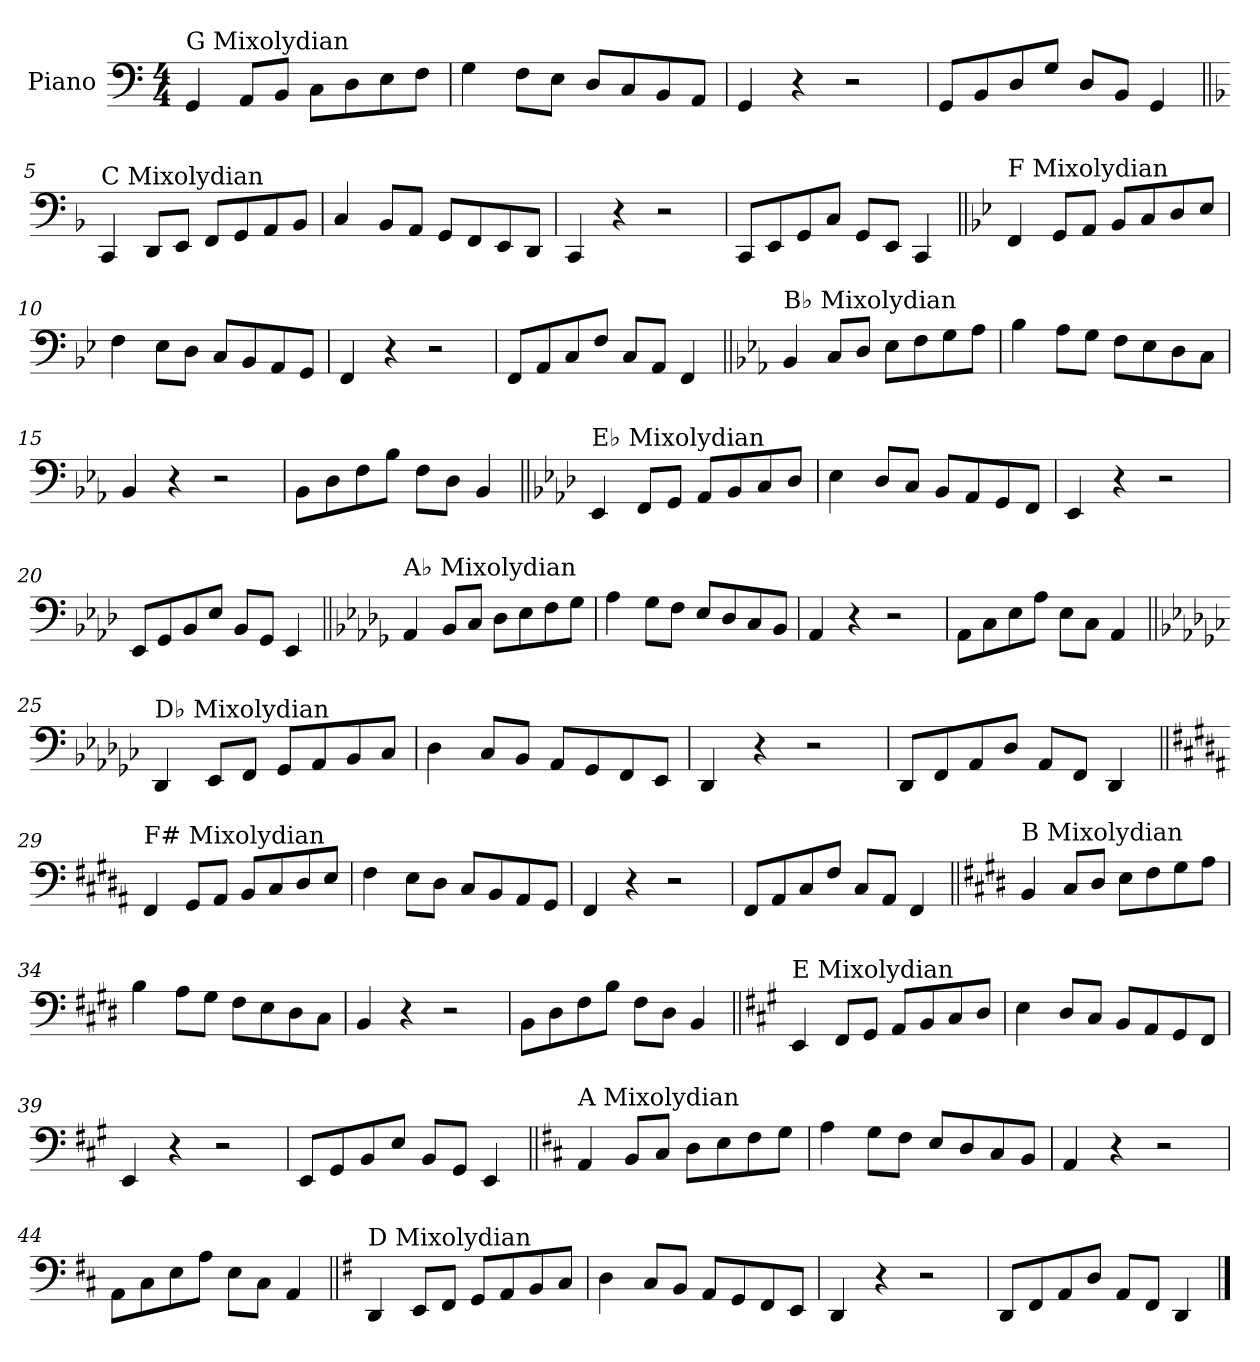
**kern
*part1
*staff1
*I"Piano
*I'Pno.
*clefF4
*k[]
*M4/4
=1
!LO:TX:a:t=G Mixolydian
4GG/
8AA/L
8BB/J
8C\L
8D\
8E\
8F\J
=2
4G\
8F\L
8E\J
8D/L
8C/
8BB/
8AA/J
=3
4GG/
4r
2r
=4
8GG/L
8BB/
8D/
8G/J
8D/L
8BB/J
4GG/
!!LO:LB:g=z
=5||
*k[b-]
!LO:TX:a:t=C Mixolydian
4CC/
8DD/L
8EE/J
8FF/L
8GG/
8AA/
8BB-/J
=6
4C/
8BB-/L
8AA/J
8GG/L
8FF/
8EE/
8DD/J
=7
4CC/
4r
2r
=8
8CC/L
8EE/
8GG/
8C/J
8GG/L
8EE/J
4CC/
!!LO:LB:g=z
=9||
*k[b-e-]
!LO:TX:a:t=F Mixolydian
4FF/
8GG/L
8AA/J
8BB-/L
8C/
8D/
8E-/J
=10
4F\
8E-\L
8D\J
8C/L
8BB-/
8AA/
8GG/J
=11
4FF/
4r
2r
=12
8FF/L
8AA/
8C/
8F/J
8C/L
8AA/J
4FF/
!!LO:LB:g=z
=13||
*k[b-e-a-]
!LO:TX:a:t=B♭ Mixolydian
4BB-/
8C/L
8D/J
8E-\L
8F\
8G\
8A-\J
=14
4B-\
8A-\L
8G\J
8F\L
8E-\
8D\
8C\J
=15
4BB-/
4r
2r
=16
8BB-\L
8D\
8F\
8B-\J
8F\L
8D\J
4BB-/
!!LO:LB:g=z
=17||
*k[b-e-a-d-]
!LO:TX:a:t=E♭ Mixolydian
4EE-/
8FF/L
8GG/J
8AA-/L
8BB-/
8C/
8D-/J
=18
4E-\
8D-/L
8C/J
8BB-/L
8AA-/
8GG/
8FF/J
=19
4EE-/
4r
2r
=20
8EE-/L
8GG/
8BB-/
8E-/J
8BB-/L
8GG/J
4EE-/
!!LO:LB:g=z
=21||
*k[b-e-a-d-g-]
!LO:TX:a:t=A♭ Mixolydian
4AA-/
8BB-/L
8C/J
8D-\L
8E-\
8F\
8G-\J
=22
4A-\
8G-\L
8F\J
8E-/L
8D-/
8C/
8BB-/J
=23
4AA-/
4r
2r
=24
8AA-\L
8C\
8E-\
8A-\J
8E-\L
8C\J
4AA-/
!!LO:LB:g=z
=25||
*k[b-e-a-d-g-c-]
!LO:TX:a:t=D♭ Mixolydian
4DD-/
8EE-/L
8FF/J
8GG-/L
8AA-/
8BB-/
8C-/J
=26
4D-\
8C-/L
8BB-/J
8AA-/L
8GG-/
8FF/
8EE-/J
=27
4DD-/
4r
2r
=28
8DD-/L
8FF/
8AA-/
8D-/J
8AA-/L
8FF/J
4DD-/
!!LO:LB:g=z
=29||
*k[f#c#g#d#a#]
!LO:TX:a:t=F# Mixolydian
4FF#/
8GG#/L
8AA#/J
8BB/L
8C#/
8D#/
8E/J
=30
4F#\
8E\L
8D#\J
8C#/L
8BB/
8AA#/
8GG#/J
=31
4FF#/
4r
2r
=32
8FF#/L
8AA#/
8C#/
8F#/J
8C#/L
8AA#/J
4FF#/
!!LO:LB:g=z
=33||
*k[f#c#g#d#]
!LO:TX:a:t=B Mixolydian
4BB/
8C#/L
8D#/J
8E\L
8F#\
8G#\
8A\J
=34
4B\
8A\L
8G#\J
8F#\L
8E\
8D#\
8C#\J
=35
4BB/
4r
2r
=36
8BB\L
8D#\
8F#\
8B\J
8F#\L
8D#\J
4BB/
!!LO:LB:g=z
=37||
*k[f#c#g#]
!LO:TX:a:t=E Mixolydian
4EE/
8FF#/L
8GG#/J
8AA/L
8BB/
8C#/
8D/J
=38
4E\
8D/L
8C#/J
8BB/L
8AA/
8GG#/
8FF#/J
=39
4EE/
4r
2r
=40
8EE/L
8GG#/
8BB/
8E/J
8BB/L
8GG#/J
4EE/
!!LO:LB:g=z
=41||
*k[f#c#]
!LO:TX:a:t=A Mixolydian
4AA/
8BB/L
8C#/J
8D\L
8E\
8F#\
8G\J
=42
4A\
8G\L
8F#\J
8E/L
8D/
8C#/
8BB/J
=43
4AA/
4r
2r
=44
8AA\L
8C#\
8E\
8A\J
8E\L
8C#\J
4AA/
!!LO:LB:g=z
=45||
*k[f#]
!LO:TX:a:t=D Mixolydian
4DD/
8EE/L
8FF#/J
8GG/L
8AA/
8BB/
8C/J
=46
4D\
8C/L
8BB/J
8AA/L
8GG/
8FF#/
8EE/J
=47
4DD/
4r
2r
=48
8DD/L
8FF#/
8AA/
8D/J
8AA/L
8FF#/J
4DD/
==
*-
